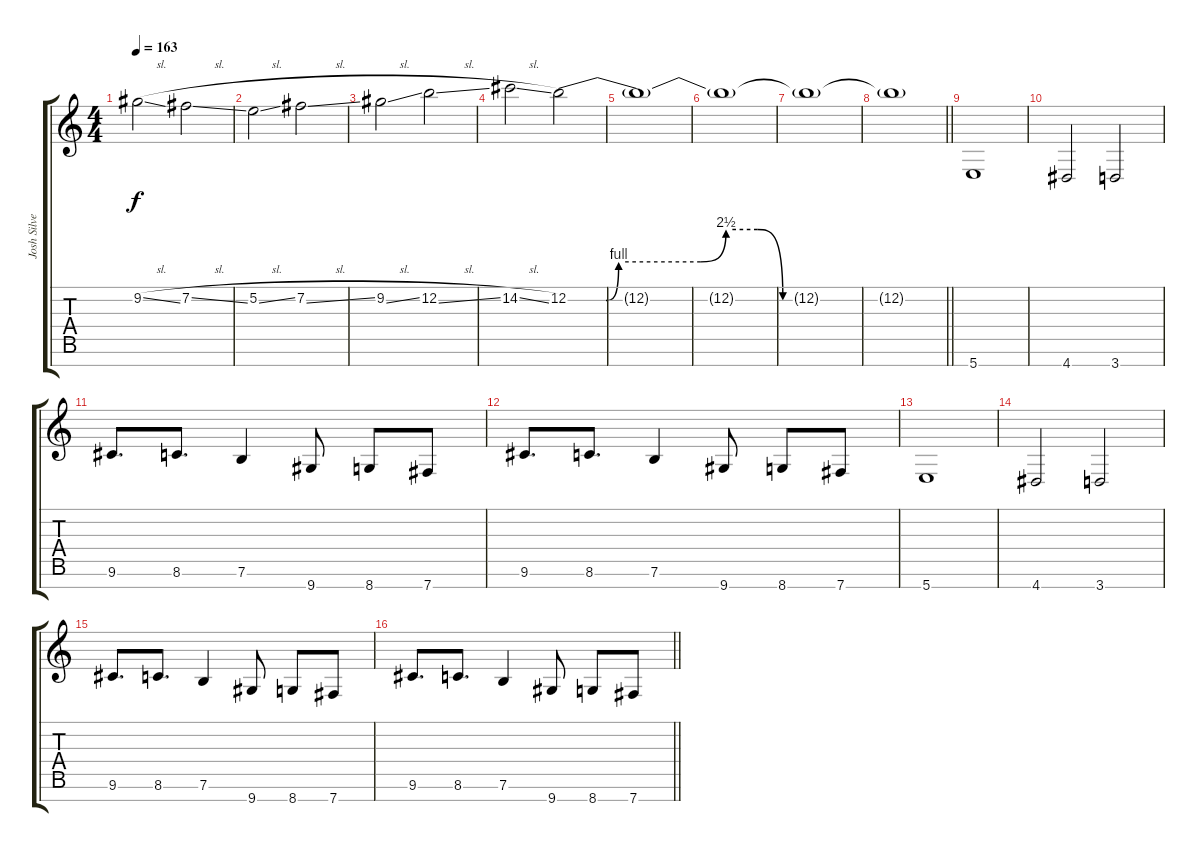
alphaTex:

\track ("Josh Silver" "Josh Silve") {instrument synthbass1}
\staff {score tabs}
\tuning (E4 B3 G3 D3 A2 E2 B1) {hide}
\ts (4 4)
\tempo 163
\clef g2
\ks c
9.2{sl}.2{dy f} 7.2{sl}.2 |
5.2{sl}.2 7.2{sl}.2 |
9.2{sl}.2 12.2{sl}.2 |
14.2{sl}.2 12.2{be (custom 0 0 6 0 8 4 21 4 25 10 30 10 34 0 60 0)}.2 |
12.2{t}.1 |
12.2{t}.1 |
12.2{t}.1 |
\barLineRight lightlight
12.2{t}.1 |
\section ("" "")
5.7.1 |
4.7.2 3.7.2 |
9.6.8{d} 8.6.8{d} 7.6.4 9.7.8 8.7.8 7.7.8 |
9.6.8{d} 8.6.8{d} 7.6.4 9.7.8 8.7.8 7.7.8 |
5.7.1 |
4.7.2 3.7.2 |
9.6.8{d} 8.6.8{d} 7.6.4 9.7.8 8.7.8 7.7.8 |
\barLineRight lightlight
9.6.8{d} 8.6.8{d} 7.6.4 9.7.8 8.7.8 7.7.8
